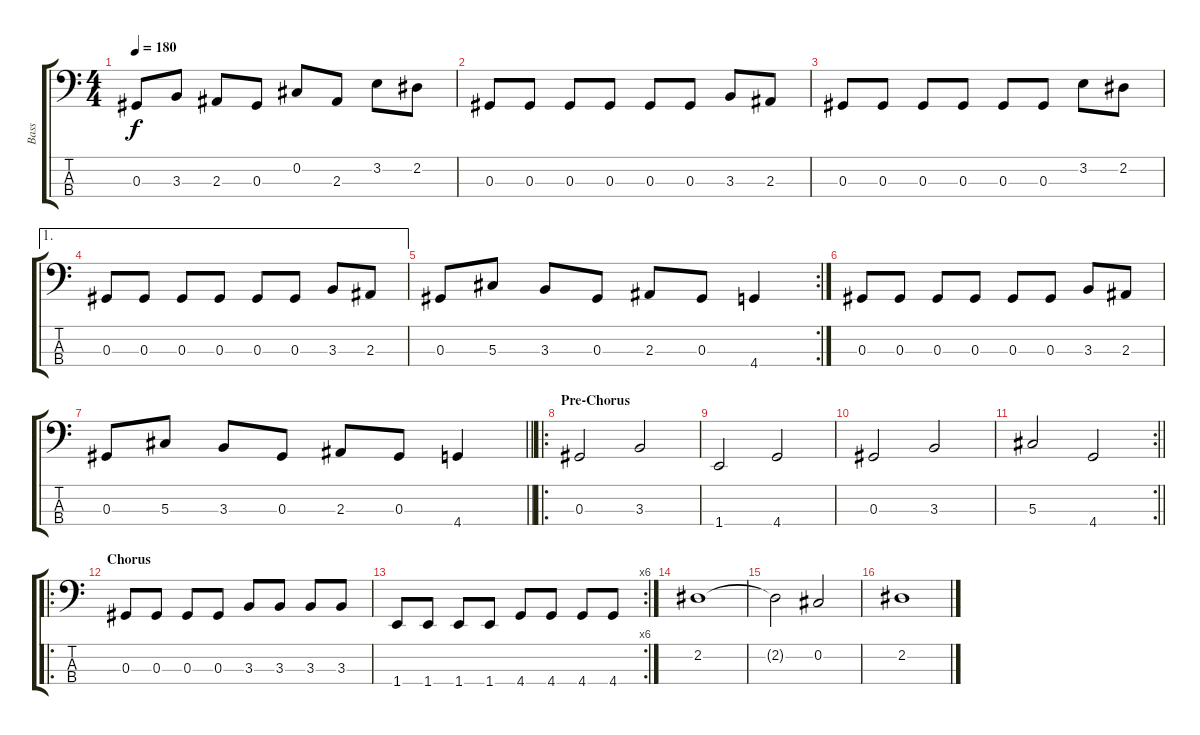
\track ("Bass" "Bass") {instrument electricbasspick}
\staff {score tabs}
\tuning (Gb2 Db2 Ab1 Eb1) {hide}
\ts (4 4)
\tempo 180
\clef f4
\ks c
0.3.8{dy f} 3.3.8 2.3.8 0.3.8 0.2.8 2.3.8 3.2.8 2.2.8 |
0.3.8 0.3.8 0.3.8 0.3.8 0.3.8 0.3.8 3.3.8 2.3.8 |
0.3.8 0.3.8 0.3.8 0.3.8 0.3.8 0.3.8 3.2.8 2.2.8 |
\ae 1
0.3.8 0.3.8 0.3.8 0.3.8 0.3.8 0.3.8 3.3.8 2.3.8 |
\rc 2
0.3.8 5.3.8 3.3.8 0.3.8 2.3.8 0.3.8 4.4.4 |
0.3.8 0.3.8 0.3.8 0.3.8 0.3.8 0.3.8 3.3.8 2.3.8 |
\barLineRight lightlight
0.3.8 5.3.8 3.3.8 0.3.8 2.3.8 0.3.8 4.4.4 |
\ro
\section ("" "Pre-Chorus")
0.3.2 3.3.2 |
1.4.2 4.4.2 |
0.3.2 3.3.2 |
\rc 2
\barLineRight lightlight
5.3.2 4.4.2 |
\ro
\section ("" "Chorus")
0.3.8 0.3.8 0.3.8 0.3.8 3.3.8 3.3.8 3.3.8 3.3.8 |
\rc 6
1.4.8 1.4.8 1.4.8 1.4.8 4.4.8 4.4.8 4.4.8 4.4.8 |
2.2.1 |
2.2{t}.2 0.2.2 |
2.2.1
